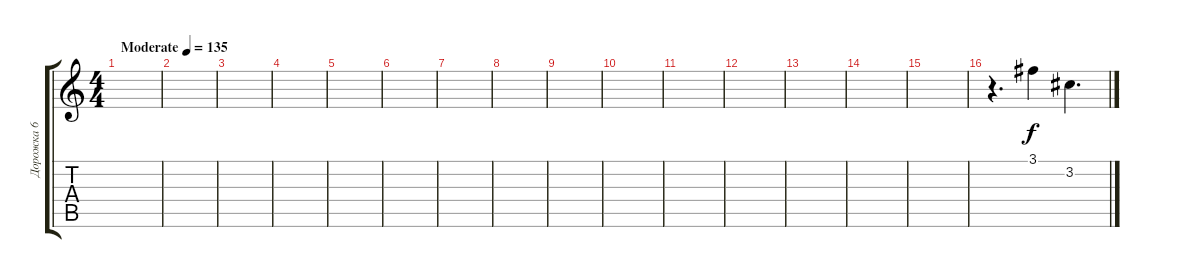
\track ("Дорожка 6" "Дорожка 6") {instrument electricguitarclean}
\staff {score tabs}
\tuning (Eb4 Bb3 Gb3 Db3 Ab2 Eb2) {hide}
\ts (4 4)
\tempo (135 "Moderate")
\clef g2
\ks c
|
|
|
|
|
|
|
|
|
|
|
|
|
|
|
r.4{d} 3.1.4 3.2.4{d}
